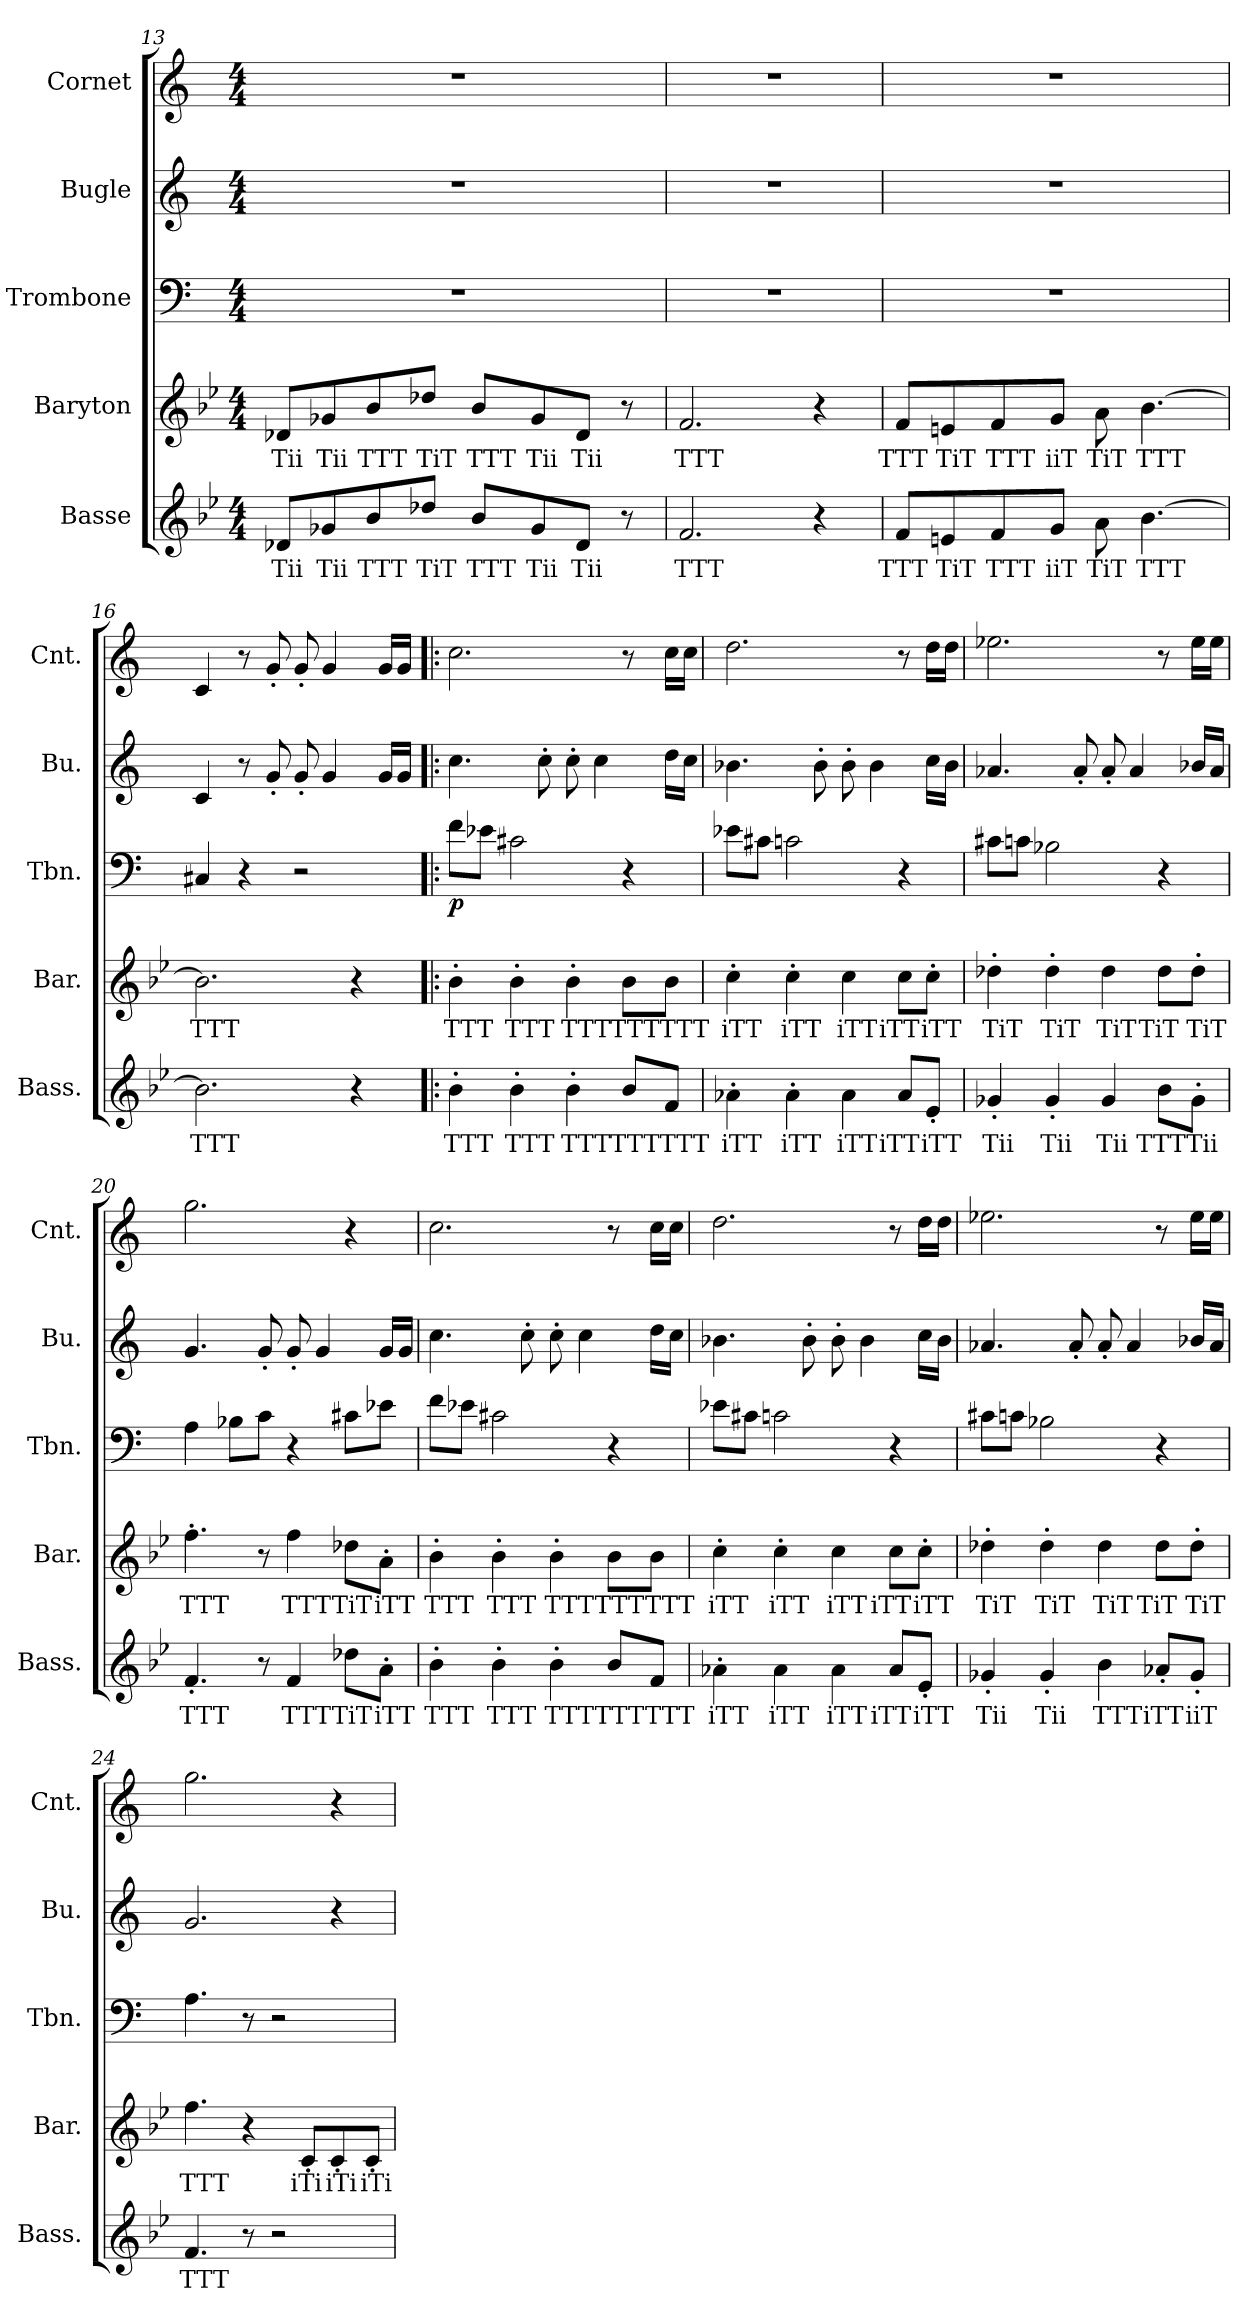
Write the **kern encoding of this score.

**kern	**text	**kern	**text	**kern	**dynam	**kern	**kern
*part5	*part5	*part4	*part4	*part3	*part3	*part2	*part1
*staff5	*staff5	*staff4	*staff4	*staff3	*staff3	*staff2	*staff1
*I"Basse	*	*I"Baryton	*	*I"Trombone	*	*I"Bugle	*I"Cornet
*I'Bass.	*	*I'Bar.	*	*I'Tbn.	*	*I'Bu.	*I'Cnt.
!!LO:LB:g=z
*clefG2	*	*clefG2	*	*clefF4	*	*clefG2	*clefG2
*ITrd8c14	*	*ITrd8c14	*	*	*	*ITrd1c2	*ITrd1c2
*k[b-e-]	*	*k[b-e-]	*	*k[]	*	*k[b-e-]	*k[b-e-]
*M4/4	*	*M4/4	*	*M4/4	*	*M4/4	*M4/4
=13	=13	=13	=13	=13	=13	=13	=13
!	!LO:LY:b	!	!LO:LY:b	!	!	!	!
8D-X/L	Tii	8D-X/L	Tii	1r	.	1r	1r
!	!LO:LY:b	!	!LO:LY:b	!	!	!	!
8G-X/	Tii	8G-X/	Tii	.	.	.	.
!	!LO:LY:b	!	!LO:LY:b	!	!	!	!
8B-/	TTT	8B-/	TTT	.	.	.	.
!	!LO:LY:b	!	!LO:LY:b	!	!	!	!
8d-X/J	TiT	8d-X/J	TiT	.	.	.	.
!	!LO:LY:b	!	!LO:LY:b	!	!	!	!
8B-/L	TTT	8B-/L	TTT	.	.	.	.
!	!LO:LY:b	!	!LO:LY:b	!	!	!	!
8G-/	Tii	8G-/	Tii	.	.	.	.
!	!LO:LY:b	!	!LO:LY:b	!	!	!	!
8D-/J	Tii	8D-/J	Tii	.	.	.	.
8r	.	8r	.	.	.	.	.
=14	=14	=14	=14	=14	=14	=14	=14
!	!LO:LY:b	!	!LO:LY:b	!	!	!	!
2.F/	TTT	2.F/	TTT	1r	.	1r	1r
4r	.	4r	.	.	.	.	.
=15	=15	=15	=15	=15	=15	=15	=15
!	!LO:LY:b	!	!LO:LY:b	!	!	!	!
8F/L	TTT	8F/L	TTT	1r	.	1r	1r
!	!LO:LY:b	!	!LO:LY:b	!	!	!	!
8En/	TiT	8En/	TiT	.	.	.	.
!	!LO:LY:b	!	!LO:LY:b	!	!	!	!
8F/	TTT	8F/	TTT	.	.	.	.
!	!LO:LY:b	!	!LO:LY:b	!	!	!	!
8G/J	iiT	8G/J	iiT	.	.	.	.
!	!LO:LY:b	!	!LO:LY:b	!	!	!	!
8A\	TiT	8A\	TiT	.	.	.	.
!	!LO:LY:b	!	!LO:LY:b	!	!	!	!
[4.B-\	TTT	[4.B-\	TTT	.	.	.	.
!!LO:PB:g=z
=16	=16	=16	=16	=16	=16	=16	=16
!	!LO:LY:b	!	!LO:LY:b	!	!	!	!
2.B-\]	TTT	2.B-\]	TTT	4C#X/	.	4B-/	4B-/
.	.	.	.	4r	.	8r	8r
*	*	*	*	*	*	*	*MM100
.	.	.	.	.	.	8f'/	8f'/
.	.	.	.	2r	.	8f'/	8f'/
.	.	.	.	.	.	4f/	4f/
4r	.	4r	.	.	.	.	.
.	.	.	.	.	.	16f/LL	16f/LL
.	.	.	.	.	.	16f/JJ	16f/JJ
=17!|:	=17!|:	=17!|:	=17!|:	=17!|:	=17!|:	=17!|:	=17!|:
!	!LO:LY:b	!	!LO:LY:b	!	!LO:DY:b	!	!
4B-'\	TTT	4B-'\	TTT	8f\L	p	4.b-\	2.b-\
.	.	.	.	8e-X\J	.	.	.
!	!LO:LY:b	!	!LO:LY:b	!	!	!	!
4B-'\	TTT	4B-'\	TTT	2c#X\	.	.	.
.	.	.	.	.	.	8b-'\	.
!	!LO:LY:b	!	!LO:LY:b	!	!	!	!
4B-'\	TTT	4B-'\	TTT	.	.	8b-'\	.
.	.	.	.	.	.	4b-\	.
!	!LO:LY:b	!	!LO:LY:b	!	!	!	!
8B-/L	TTT	8B-\L	TTT	4r	.	.	8r
!	!LO:LY:b	!	!LO:LY:b	!	!	!	!
8F/J	TTT	8B-\J	TTT	.	.	16cc\LL	16b-\LL
.	.	.	.	.	.	16b-\JJ	16b-\JJ
=18	=18	=18	=18	=18	=18	=18	=18
!	!LO:LY:b	!	!LO:LY:b	!	!	!	!
4A-X'\	iTT	4c'\	iTT	8e-X\L	.	4.a-X\	2.cc\
.	.	.	.	8c#X\J	.	.	.
!	!LO:LY:b	!	!LO:LY:b	!	!	!	!
4A-'\	iTT	4c'\	iTT	2cn\	.	.	.
.	.	.	.	.	.	8a-'\	.
!	!LO:LY:b	!	!LO:LY:b	!	!	!	!
4A-\	iTT	4c\	iTT	.	.	8a-'\	.
.	.	.	.	.	.	4a-\	.
!	!LO:LY:b	!	!LO:LY:b	!	!	!	!
8A-/L	iTT	8c\L	iTT	4r	.	.	8r
!	!LO:LY:b	!	!LO:LY:b	!	!	!	!
8E-'/J	iTT	8c'\J	iTT	.	.	16b-\LL	16cc\LL
.	.	.	.	.	.	16a-\JJ	16cc\JJ
!!LO:LB:g=z
=19	=19	=19	=19	=19	=19	=19	=19
!	!LO:LY:b	!	!LO:LY:b	!	!	!	!
4G-X'/	Tii	4d-X'\	TiT	8c#X\L	.	4.g-X/	2.dd-X\
.	.	.	.	8cn\J	.	.	.
!	!LO:LY:b	!	!LO:LY:b	!	!	!	!
4G-'/	Tii	4d-'\	TiT	2B-X\	.	.	.
.	.	.	.	.	.	8g-'/	.
!	!LO:LY:b	!	!LO:LY:b	!	!	!	!
4G-/	Tii	4d-\	TiT	.	.	8g-'/	.
.	.	.	.	.	.	4g-/	.
!	!LO:LY:b	!	!LO:LY:b	!	!	!	!
8B-\L	TTT	8d-\L	TiT	4r	.	.	8r
!	!LO:LY:b	!	!LO:LY:b	!	!	!	!
8G-'\J	Tii	8d-'\J	TiT	.	.	16a-X/LL	16dd-\LL
.	.	.	.	.	.	16g-/JJ	16dd-\JJ
=20	=20	=20	=20	=20	=20	=20	=20
!	!LO:LY:b	!	!LO:LY:b	!	!	!	!
4.F'/	TTT	4.f'\	TTT	4A\	.	4.f/	2.ff\
.	.	.	.	8B-X\L	.	.	.
8r	.	8r	.	8c\J	.	8f'/	.
!	!LO:LY:b	!	!LO:LY:b	!	!	!	!
4F/	TTT	4f\	TTT	4r	.	8f'/	.
.	.	.	.	.	.	4f/	.
!	!LO:LY:b	!	!LO:LY:b	!	!	!	!
8d-X\L	TiT	8d-X\L	TiT	8c#X\L	.	.	4r
!	!LO:LY:b	!	!LO:LY:b	!	!	!	!
8A'\J	iTT	8A'\J	iTT	8e-X\J	.	16f/LL	.
.	.	.	.	.	.	16f/JJ	.
=21	=21	=21	=21	=21	=21	=21	=21
!	!LO:LY:b	!	!LO:LY:b	!	!	!	!
4B-'\	TTT	4B-'\	TTT	8f\L	.	4.b-\	2.b-\
.	.	.	.	8e-X\J	.	.	.
!	!LO:LY:b	!	!LO:LY:b	!	!	!	!
4B-'\	TTT	4B-'\	TTT	2c#X\	.	.	.
.	.	.	.	.	.	8b-'\	.
!	!LO:LY:b	!	!LO:LY:b	!	!	!	!
4B-'\	TTT	4B-'\	TTT	.	.	8b-'\	.
.	.	.	.	.	.	4b-\	.
!	!LO:LY:b	!	!LO:LY:b	!	!	!	!
8B-/L	TTT	8B-\L	TTT	4r	.	.	8r
!	!LO:LY:b	!	!LO:LY:b	!	!	!	!
8F/J	TTT	8B-\J	TTT	.	.	16cc\LL	16b-\LL
.	.	.	.	.	.	16b-\JJ	16b-\JJ
!!LO:PB:g=z
=22	=22	=22	=22	=22	=22	=22	=22
!	!LO:LY:b	!	!LO:LY:b	!	!	!	!
4A-X'\	iTT	4c'\	iTT	8e-X\L	.	4.a-X\	2.cc\
.	.	.	.	8c#X\J	.	.	.
!	!LO:LY:b	!	!LO:LY:b	!	!	!	!
4A-\	iTT	4c'\	iTT	2cn\	.	.	.
.	.	.	.	.	.	8a-'\	.
!	!LO:LY:b	!	!LO:LY:b	!	!	!	!
4A-\	iTT	4c\	iTT	.	.	8a-'\	.
.	.	.	.	.	.	4a-\	.
!	!LO:LY:b	!	!LO:LY:b	!	!	!	!
8A-/L	iTT	8c\L	iTT	4r	.	.	8r
!	!LO:LY:b	!	!LO:LY:b	!	!	!	!
8E-'/J	iTT	8c'\J	iTT	.	.	16b-\LL	16cc\LL
.	.	.	.	.	.	16a-\JJ	16cc\JJ
=23	=23	=23	=23	=23	=23	=23	=23
!	!LO:LY:b	!	!LO:LY:b	!	!	!	!
4G-X'/	Tii	4d-X'\	TiT	8c#X\L	.	4.g-X/	2.dd-X\
.	.	.	.	8cn\J	.	.	.
!	!LO:LY:b	!	!LO:LY:b	!	!	!	!
4G-'/	Tii	4d-'\	TiT	2B-X\	.	.	.
.	.	.	.	.	.	8g-'/	.
!	!LO:LY:b	!	!LO:LY:b	!	!	!	!
4B-\	TTT	4d-\	TiT	.	.	8g-'/	.
.	.	.	.	.	.	4g-/	.
!	!LO:LY:b	!	!LO:LY:b	!	!	!	!
8A-X'/L	iTT	8d-\L	TiT	4r	.	.	8r
!	!LO:LY:b	!	!LO:LY:b	!	!	!	!
8G-'/J	iiT	8d-'\J	TiT	.	.	16a-X/LL	16dd-\LL
.	.	.	.	.	.	16g-/JJ	16dd-\JJ
=24	=24	=24	=24	=24	=24	=24	=24
!	!LO:LY:b	!	!LO:LY:b	!	!	!	!
4.F/	TTT	4.f\	TTT	4.A\	.	2.f/	2.ff\
8r	.	4r	.	8r	.	.	.
2r	.	.	.	2r	.	.	.
!	!	!	!LO:LY:b	!	!	!	!
.	.	8C'/L	iTi	.	.	.	.
!	!	!	!LO:LY:b	!	!	!	!
.	.	8C'/	iTi	.	.	4r	4r
!	!	!	!LO:LY:b	!	!	!	!
.	.	8C'/J	iTi	.	.	.	.
=	=	=	=	=	=	=	=
*-	*-	*-	*-	*-	*-	*-	*-
